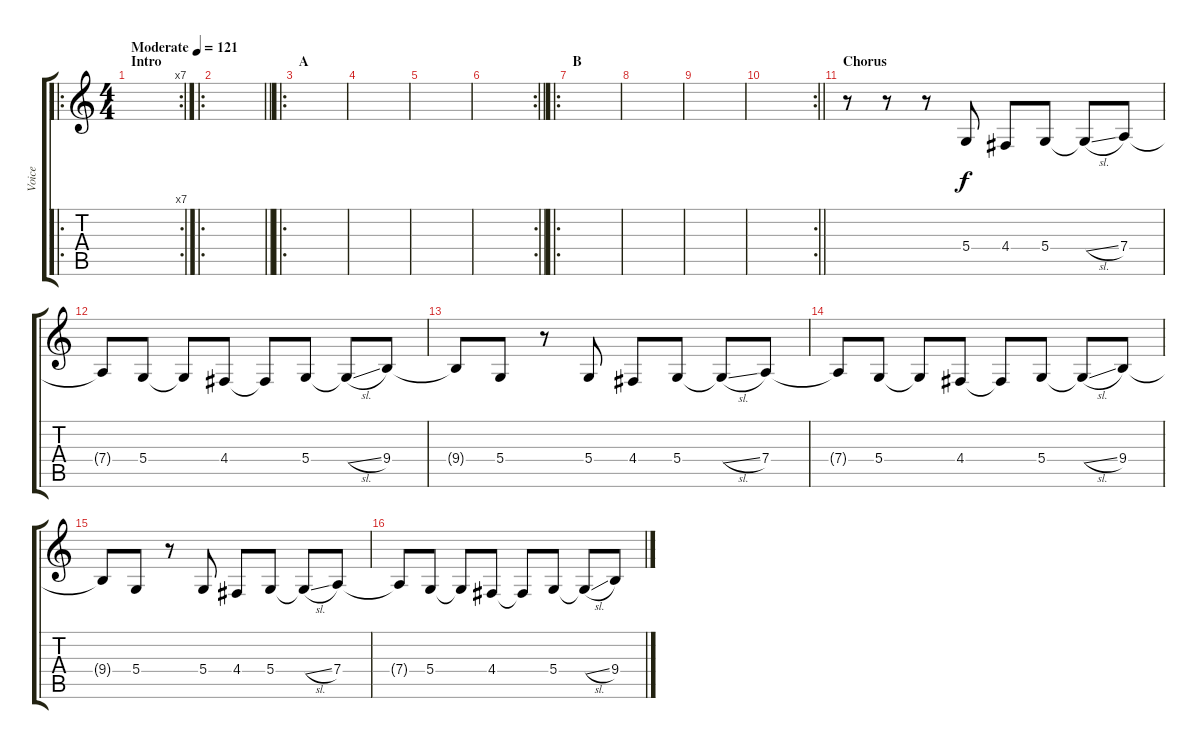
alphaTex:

\track ("Voice" "Voice") {instrument lead1square}
\staff {score tabs}
\tuning (E4 B3 G3 D3 A2 E2) {hide}
\ro
\rc 7
\ts (4 4)
\section ("" "Intro")
\tempo (121 "Moderate")
\clef g2
\ks c
|
\ro
\barLineRight lightlight
|
\ro
\section ("" "A")
|
|
|
\rc 2
\barLineRight lightlight
|
\ro
\section ("" "B")
|
|
|
\rc 2
\barLineRight lightlight
|
\section ("" "Chorus")
r.8 r.8 r.8 5.4.8 4.4.8 5.4.8 5.4{sl t}.8 7.4.8 |
7.4{t}.8 5.4.8 5.4{t}.8 4.4.8 4.4{t}.8 5.4.8 5.4{sl t}.8 9.4.8 |
9.4{t}.8 5.4.8 r.8 5.4.8 4.4.8 5.4.8 5.4{sl t}.8 7.4.8 |
7.4{t}.8 5.4.8 5.4{t}.8 4.4.8 4.4{t}.8 5.4.8 5.4{sl t}.8 9.4.8 |
9.4{t}.8 5.4.8 r.8 5.4.8 4.4.8 5.4.8 5.4{sl t}.8 7.4.8 |
7.4{t}.8 5.4.8 5.4{t}.8 4.4.8 4.4{t}.8 5.4.8 5.4{sl t}.8 9.4.8
